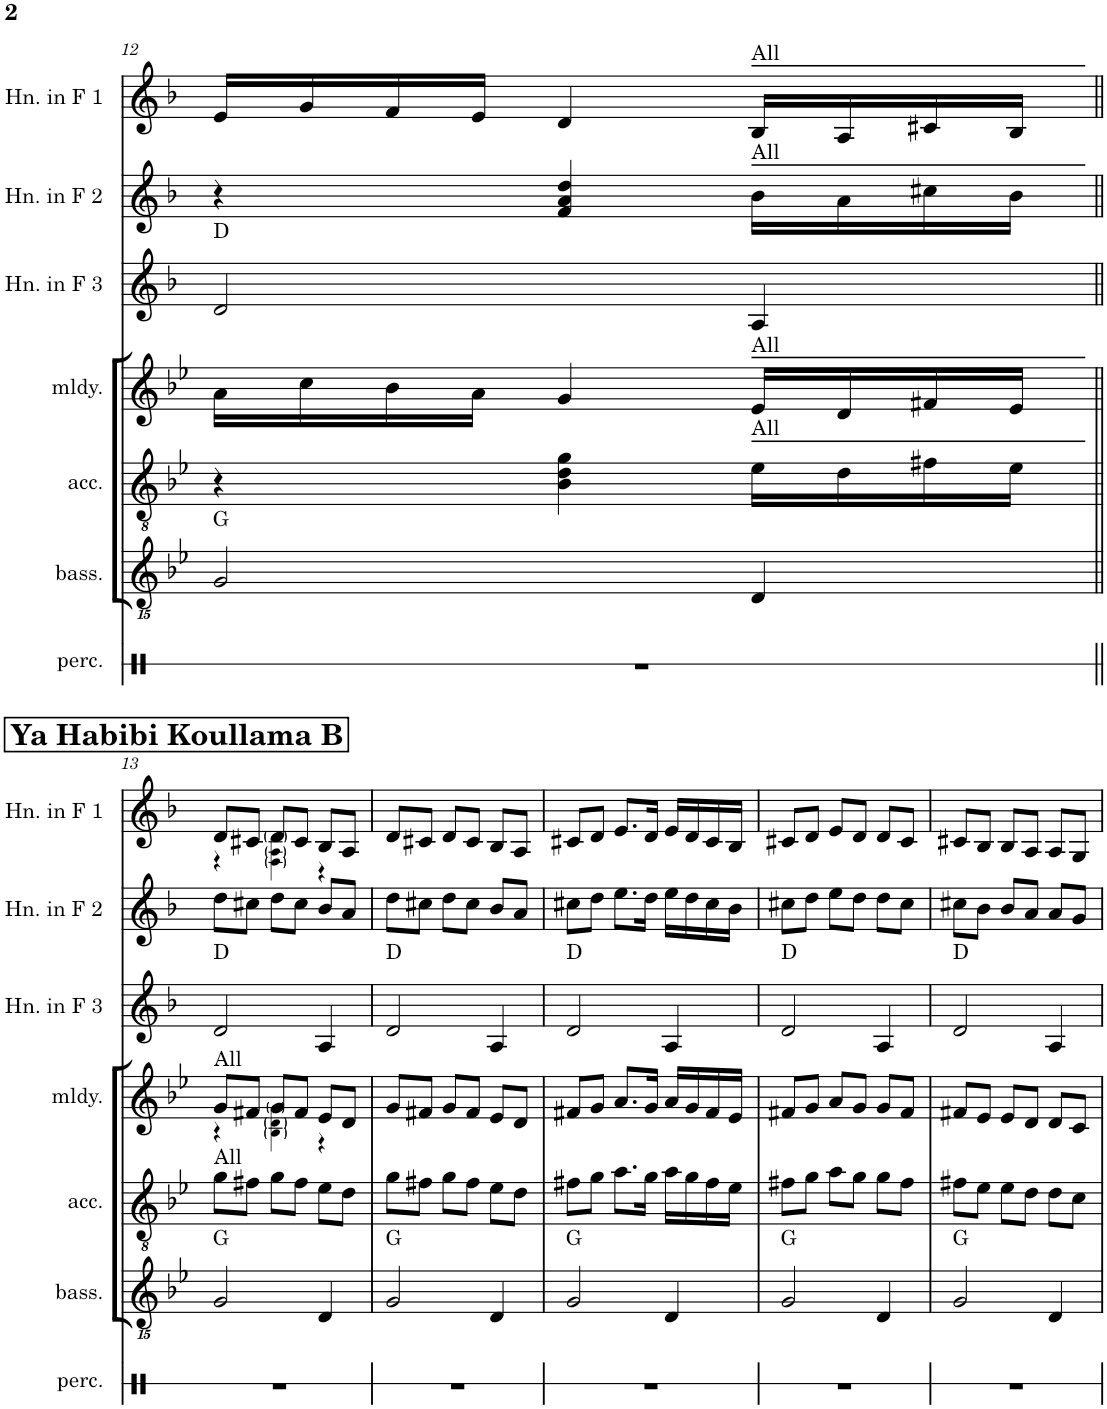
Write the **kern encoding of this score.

**kern	**kern	**harte	**kern	**kern	**kern	**harte	**kern	**kern
*part7	*part6	*part6	*part5	*part4	*part3	*part3	*part2	*part1
*staff7	*staff6	*	*staff5	*staff4	*staff3	*	*staff2	*staff1
*I"Percussion	*I"Bass (C)	*	*I"Accompaniment (C)	*I"Melody (C)	*I"Bass (F)	*	*I"Accompaniment (F)	*I"Melody (F)
*I'perc.	*I'bass.	*	*I'acc.	*I'mldy.	*	*	*	*
!!LO:PB:g=z
*clefX	*clefGvv2	*	*clefGv2	*clefG2	*clefG2	*	*clefG2	*clefG2
*	*	*	*	*Trd1c2	*Trd4c7	*	*Trd4c7	*Trd4c7
*k[]	*k[b-e-]	*	*k[b-e-]	*k[b-e-]	*k[b-]	*	*k[b-]	*k[b-]
*M3/4	*M3/4	*	*M3/4	*M3/4	*M3/4	*	*M3/4	*M3/4
=12	=12	=12	=12	=12	=12	=12	=12	=12
2.r	2GG/	G:maj	4r	16a\LL	2d/	D:maj	4r	16e/LL
.	.	.	.	16cc\	.	.	.	16g/
.	.	.	.	16b-\	.	.	.	16f/
.	.	.	.	16a\JJ	.	.	.	16e/JJ
.	.	.	4B-\ 4d\ 4g\	4g/	.	.	4f/ 4a/ 4dd/	4d/
!	!	!	!	!	!	!	!	!LO:TX:a:t=All
!	!	!	!	!	!	!	!LO:TX:a:t=All	!
!	!	!	!	!LO:TX:a:t=All	!	!	!	!
!	!	!	!LO:TX:a:t=All	!	!	!	!	!
.	4DD/	.	16e-\LL	16e-/LL	4A/	.	16b-\LL	16B-/LL
.	.	.	16d\	16d/	.	.	16a\	16A/
.	.	.	16f#X\	16f#X/	.	.	16cc#X\	16c#X/
.	.	.	16e-\JJ	16e-/JJ	.	.	16b-\JJ	16B-/JJ
!!LO:LB:g=z
!!LO:REH:place=s1:a:B:cj:fs=14:t=Ya Habibi Koullama B
=13||	=13||	=13||	=13||	=13||	=13||	=13||	=13||	=13||
*	*	*	*	*^	*	*	*	*^
!	!	!	!	!LO:TX:a:t=All	!	!	!	!	!	!
!	!	!	!LO:TX:a:t=All	!	!	!	!	!	!	!
2.r	2GG/	G:maj	8g\L	8g/L	4r	2d/	D:maj	8dd\L	8d/L	4r
.	.	.	8f#X\J	8f#X/J	.	.	.	8cc#X\J	8c#X/J	.
.	.	.	8g\L	8g/L	4B-!\ 4d!\ 4g!\	.	.	8dd\L	8d/L	4F!\ 4A!\ 4d!\
.	.	.	8f#\J	8f#/J	.	.	.	8cc#\J	8c#/J	.
.	4DD/	.	8e-\L	8e-/L	4r	4A/	.	8b-/L	8B-/L	4r
.	.	.	8d\J	8d/J	.	.	.	8a/J	8A/J	.
*	*	*	*	*v	*v	*	*	*	*v	*v
=14	=14	=14	=14	=14	=14	=14	=14	=14
2.r	2GG/	G:maj	8g\L	8g/L	2d/	D:maj	8dd\L	8d/L
.	.	.	8f#X\J	8f#X/J	.	.	8cc#X\J	8c#X/J
.	.	.	8g\L	8g/L	.	.	8dd\L	8d/L
.	.	.	8f#\J	8f#/J	.	.	8cc#\J	8c#/J
.	4DD/	.	8e-\L	8e-/L	4A/	.	8b-/L	8B-/L
.	.	.	8d\J	8d/J	.	.	8a/J	8A/J
=15	=15	=15	=15	=15	=15	=15	=15	=15
2.r	2GG/	G:maj	8f#X\L	8f#X/L	2d/	D:maj	8cc#X\L	8c#X/L
.	.	.	8g\J	8g/J	.	.	8dd\J	8d/J
.	.	.	8.a\L	8.a/L	.	.	8.ee\L	8.e/L
.	.	.	16g\Jk	16g/Jk	.	.	16dd\Jk	16d/Jk
.	4DD/	.	16a\LL	16a/LL	4A/	.	16ee\LL	16e/LL
.	.	.	16g\	16g/	.	.	16dd\	16d/
.	.	.	16f#\	16f#/	.	.	16cc#\	16c#/
.	.	.	16e-\JJ	16e-/JJ	.	.	16b-\JJ	16B-/JJ
=16	=16	=16	=16	=16	=16	=16	=16	=16
2.r	2GG/	G:maj	8f#X\L	8f#X/L	2d/	D:maj	8cc#X\L	8c#X/L
.	.	.	8g\J	8g/J	.	.	8dd\J	8d/J
.	.	.	8a\L	8a/L	.	.	8ee\L	8e/L
.	.	.	8g\J	8g/J	.	.	8dd\J	8d/J
.	4DD/	.	8g\L	8g/L	4A/	.	8dd\L	8d/L
.	.	.	8f#\J	8f#/J	.	.	8cc#\J	8c#/J
=17	=17	=17	=17	=17	=17	=17	=17	=17
2.r	2GG/	G:maj	8f#X\L	8f#X/L	2d/	D:maj	8cc#X\L	8c#X/L
.	.	.	8e-\J	8e-/J	.	.	8b-\J	8B-/J
.	.	.	8e-\L	8e-/L	.	.	8b-/L	8B-/L
.	.	.	8d\J	8d/J	.	.	8a/J	8A/J
.	4DD/	.	8d\L	8d/L	4A/	.	8a/L	8A/L
.	.	.	8c\J	8c/J	.	.	8g/J	8G/J
=	=	=	=	=	=	=	=	=
*-	*-	*-	*-	*-	*-	*-	*-	*-
